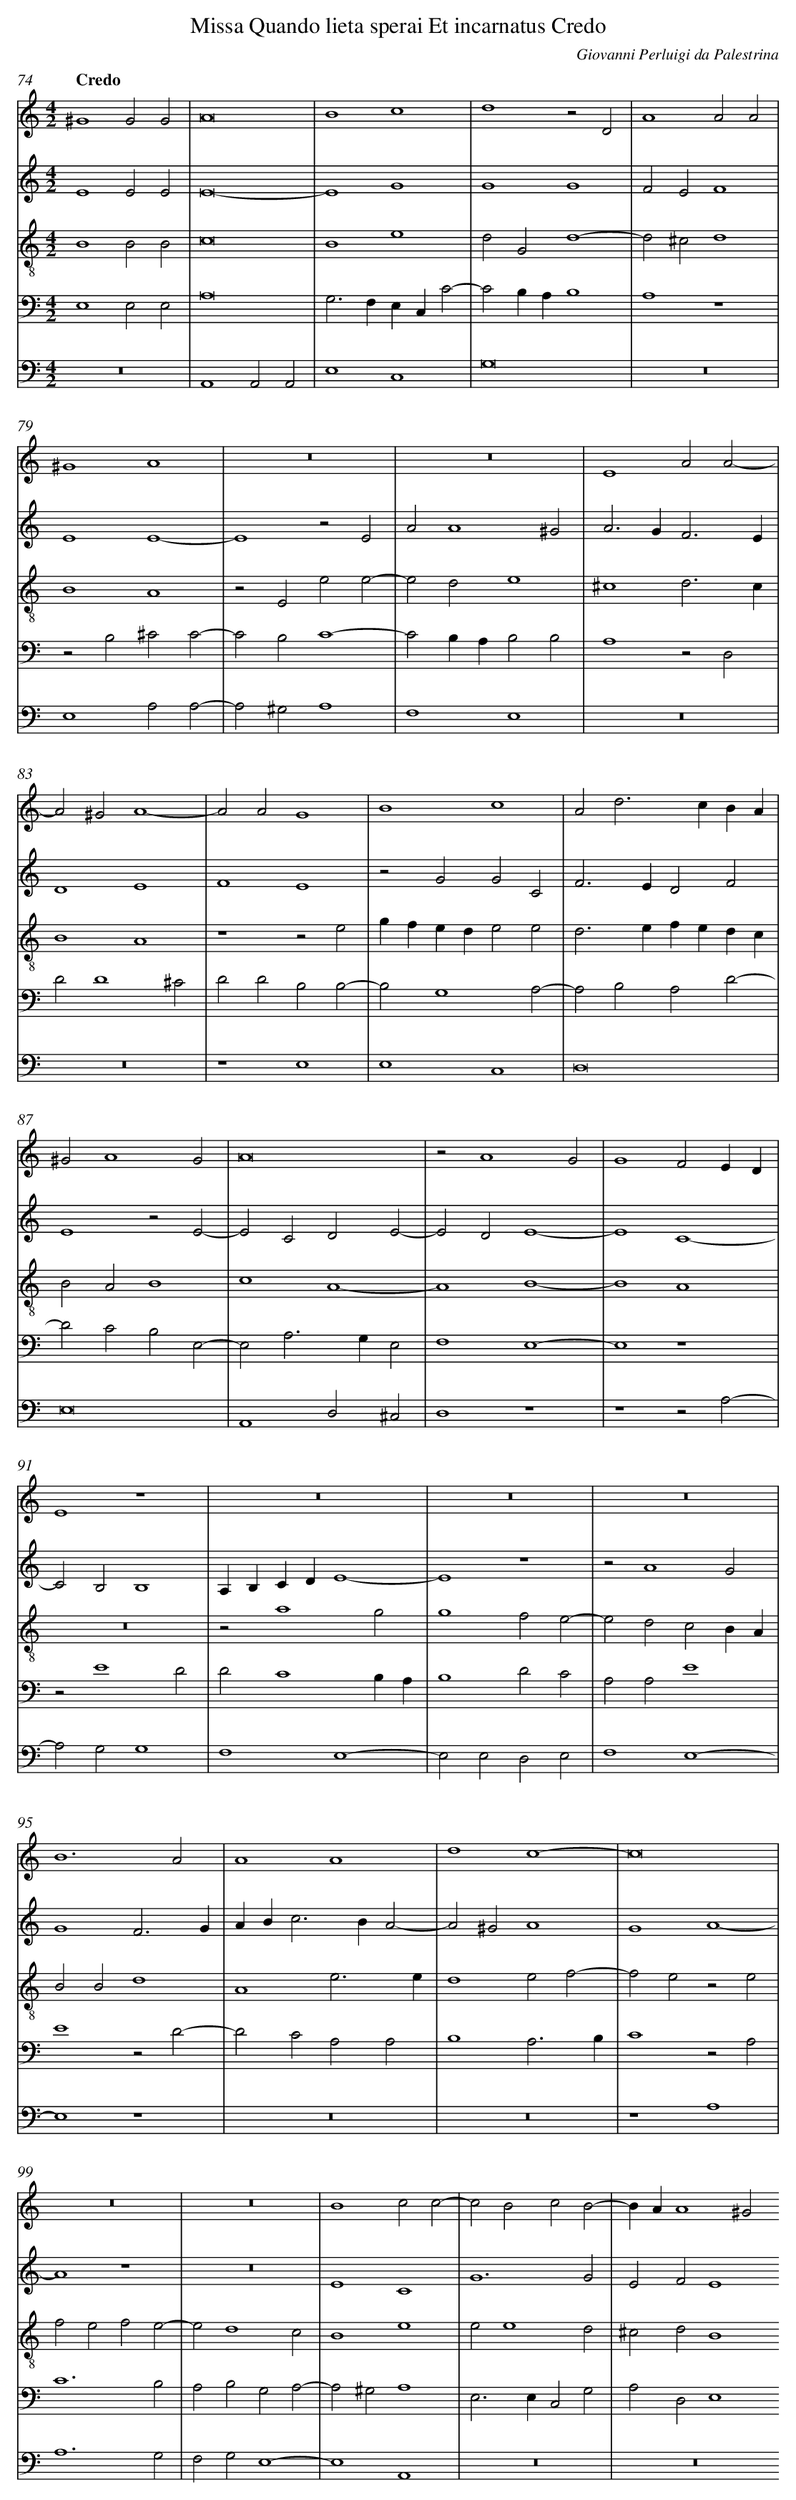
X:1
T: Missa Quando lieta sperai Et incarnatus Credo
C: Giovanni Perluigi da Palestrina
L: 1/4
M: 4/2
Q: "Credo"
V: 1 clef=treble
V: 2 clef=treble
V: 3 clef=treble-8
V: 4 clef=bass
V: 5 clef=bass
K: C
[V:1] ^G4G2G2 |
[V:2] E4E2E2 |
[V:3] B4B2B2 |
[V:4] E,4E,2E,2 |
[V:5] z8 |
[V:1] A8 |
[V:2] E8- |
[V:3] c8 |
[V:4] A,8 |
[V:5] A,,4A,,2A,,2 |
[V:1] B4c4 |
[V:2] E4G4 |
[V:3] B4e4 |
[V:4] G,2>F,2E,C,C2- |
[V:5] E,4C,4 |
[V:1] d4z2D2 |
[V:2] G4G4 |
[V:3] d2G2d4- |
[V:4] C2B,A,B,4 |
[V:5] G,8 |
[V:1] A4A2A2 |
[V:2] F2E2F4 |
[V:3] d2^c2d4 |
[V:4] A,4z4 |
[V:5] z8 |
[V:1] ^G4A4 |
[V:2] E4E4- |
[V:3] B4A4 |
[V:4] z2B,2^C2C2- |
[V:5] E,4A,2A,2- |
[V:1] z8 |
[V:2] E4z2E2 |
[V:3] z2E2e2e2- |
[V:4] C2B,2C4- |
[V:5] A,2^G,2A,4 |
[V:1] z8 |
[V:2] A2A4^G2 |
[V:3] e2d2e4 |
[V:4] C2B,A,B,2B,2 |
[V:5] F,4E,4 |
[V:1] E4A2A2- |
[V:2] A2>G2F3E |
[V:3] ^c4d3c |
[V:4] A,4z2D,2 |
[V:5] z8 |
[V:1] A2^G2A4- |
[V:2] D4E4 |
[V:3] B4A4 |
[V:4] D2D4^C2 |
[V:5] z8 |
[V:1] A2A2G4 |
[V:2] F4E4 |
[V:3] z4z2e2 |
[V:4] D2D2B,2B,2- |
[V:5] z4E,4 |
[V:1] B4c4 |
[V:2] z2G2G2C2 |
[V:3] gfede2e2 |
[V:4] B,2G,4A,2- |
[V:5] E,4C,4 |
[V:1] A2d2>c2BA |
[V:2] F2>E2D2F2 |
[V:3] d2>e2fedc |
[V:4] A,2B,2A,2D2- |
[V:5] D,8 |
[V:1] ^G2A4G2 |
[V:2] E4z2E2- |
[V:3] B2A2B4 |
[V:4] D2C2B,2E,2- |
[V:5] E,8 |
[V:1] A8 |
[V:2] E2C2D2E2- |
[V:3] c4A4- |
[V:4] E,2A,2>G,2E,2 |
[V:5] A,,4D,2^C,2 |
[V:1] z2A4G2 |
[V:2] E2D2E4- |
[V:3] A4B4- |
[V:4] F,4E,4- |
[V:5] D,4z4 |
[V:1] G4F2ED |
[V:2] E4C4- |
[V:3] B4A4 |
[V:4] E,4z4 |
[V:5] z4z2A,2- |
[V:1] E4z4 |
[V:2] C2B,2B,4 |
[V:3] z8 |
[V:4] z2E4D2 |
[V:5] A,2G,2G,4 |
[V:1] z8 |
[V:2] A,B,CDE4- |
[V:3] z2a4g2 |
[V:4] D2C4B,A, |
[V:5] F,4E,4- |
[V:1] z8 |
[V:2] E4z4 |
[V:3] g4f2e2- |
[V:4] B,4D2C2 |
[V:5] E,2E,2D,2E,2 |
[V:1] z8 |
[V:2] z2A4G2 |
[V:3] e2d2c2BA |
[V:4] A,2A,2E4 |
[V:5] F,4E,4- |
[V:1] B6A2 |
[V:2] G4F3G |
[V:3] B2B2d4 |
[V:4] E4z2D2- |
[V:5] E,4z4 |
[V:1] A4A4 |
[V:2] AB2<c2BA2- |
[V:3] A4e3e |
[V:4] D2C2A,2A,2 |
[V:5] z8 |
[V:1] d4c4- |
[V:2] A2^G2A4 |
[V:3] d4e2f2- |
[V:4] B,4A,3B, |
[V:5] z8 |
[V:1] c8 |
[V:2] G4A4- |
[V:3] f2e2z2e2 |
[V:4] C4z2A,2 |
[V:5] z4A,4 |
[V:1] z8 |
[V:2] A4z4 |
[V:3] f2e2f2e2- |
[V:4] C6B,2 |
[V:5] A,6G,2 |
[V:1] z8 |
[V:2] z8 |
[V:3] e2d4c2 |
[V:4] A,2B,2G,2A,2- |
[V:5] F,2G,2E,4- |
[V:1] B4c2c2- |
[V:2] E4C4 |
[V:3] B4e4 |
[V:4] A,2^G,2A,4 |
[V:5] E,4A,,4 |
[V:1] c2B2c2B2- |
[V:2] G6G2 |
[V:3] e2e4d2 |
[V:4] E,2>E,2C,2G,2 |
[V:5] z8 |
[V:1] BAA4^G2
[V:2] E2F2E4
[V:3] ^c2d2B4
[V:4] A,2D,2E,4
[V:5] z8
